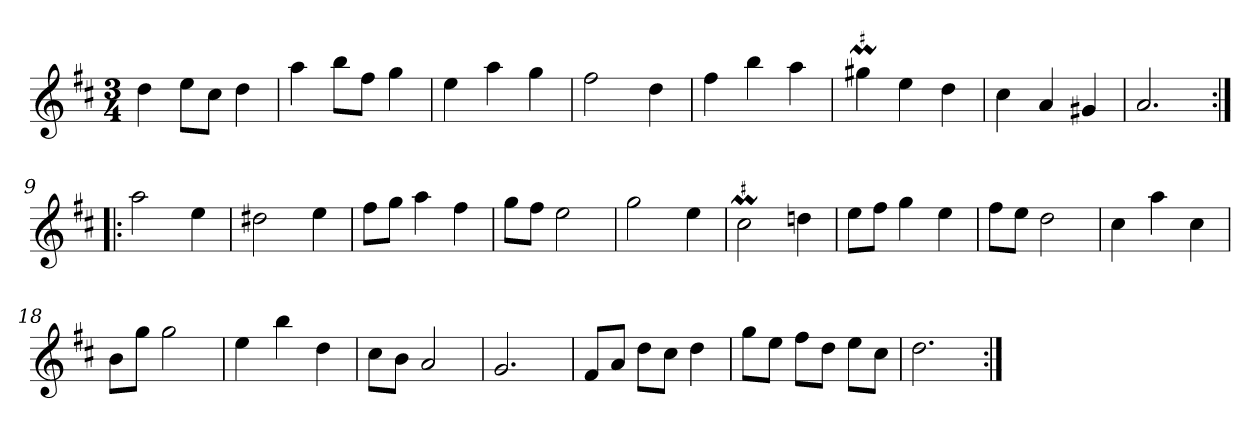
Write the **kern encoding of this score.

**kern
*part1
*staff1
*clefG2
*k[f#c#]
*D:
*M3/4
*MM120
=1
4dd
8ee\L
8cc#\J
4dd
=2
4aa
8bb\L
8ff#\J
4gg
=3
4ee
4aa
4gg
=4
2ff#
4dd
=5
4ff#
4bb
4aa
=6
!LO:MOR:acc=#
4gg#XM
4ee
4dd
=7
4cc#
4a
4g#X
=8
2.a
=9:|!|:
2aa
4ee
=10
2dd#X
4ee
=11
8ff#\L
8gg\J
4aa
4ff#
=12
8gg\L
8ff#\J
2ee
=13
2gg
4ee
=14
!LO:MOR:acc=#
2cc#M
4ddn
=15
8ee\L
8ff#\J
4gg
4ee
=16
8ff#\L
8ee\J
2dd
=17
4cc#
4aa
4cc#
=18
8b\L
8gg\J
2gg
=19
4ee
4bb
4dd
=20
8cc#\L
8b\J
2a
=21
2.g
=22
8f#/L
8a/J
8dd\L
8cc#\J
4dd
=23
8gg\L
8ee\J
8ff#\L
8dd\J
8ee\L
8cc#\J
=24
2.dd
=:|!
*-
